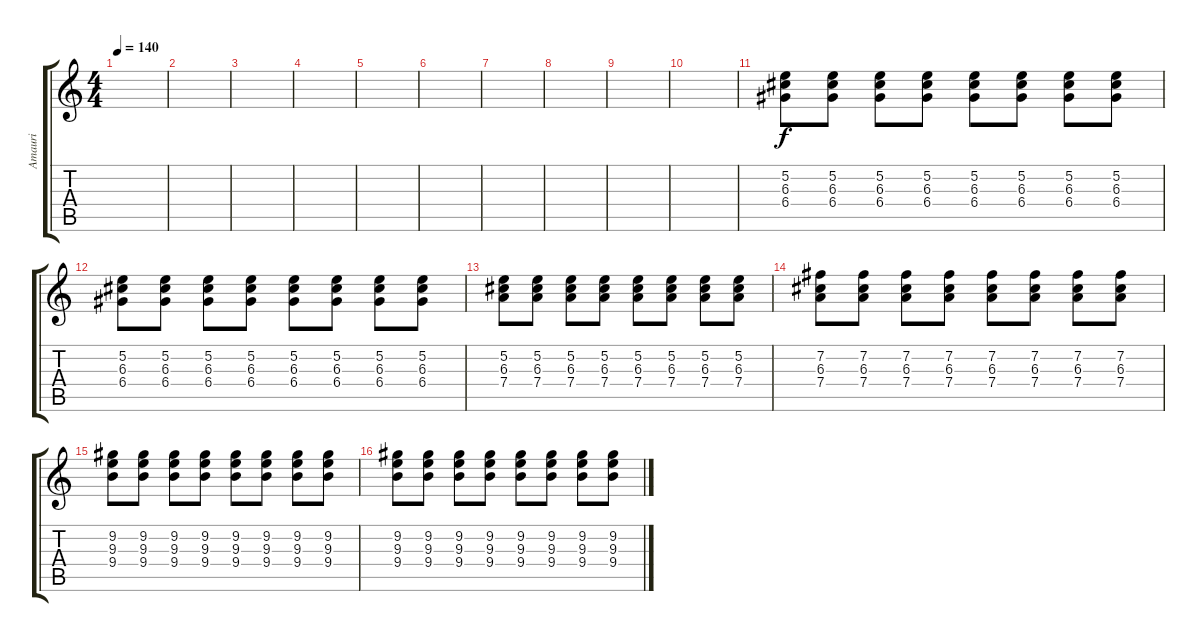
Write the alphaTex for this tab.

\track ("Amauri" "Amauri") {instrument electricguitarjazz}
\staff {score tabs}
\tuning (E4 B3 G3 D3 A2 E2) {hide}
\ts (4 4)
\tempo 140
\clef g2
\ks c
|
|
|
|
|
|
|
|
|
|
(5.2 6.3 6.4).8 (5.2 6.3 6.4).8 (5.2 6.3 6.4).8 (5.2 6.3 6.4).8 (5.2 6.3 6.4).8 (5.2 6.3 6.4).8 (5.2 6.3 6.4).8 (5.2 6.3 6.4).8 |
(5.2 6.3 6.4).8 (5.2 6.3 6.4).8 (5.2 6.3 6.4).8 (5.2 6.3 6.4).8 (5.2 6.3 6.4).8 (5.2 6.3 6.4).8 (5.2 6.3 6.4).8 (5.2 6.3 6.4).8 |
(5.2 6.3 7.4).8 (5.2 6.3 7.4).8 (5.2 6.3 7.4).8 (5.2 6.3 7.4).8 (5.2 6.3 7.4).8 (5.2 6.3 7.4).8 (5.2 6.3 7.4).8 (5.2 6.3 7.4).8 |
(7.2 6.3 7.4).8 (7.2 6.3 7.4).8 (7.2 6.3 7.4).8 (7.2 6.3 7.4).8 (7.2 6.3 7.4).8 (7.2 6.3 7.4).8 (7.2 6.3 7.4).8 (7.2 6.3 7.4).8 |
(9.2 9.3 9.4).8 (9.2 9.3 9.4).8 (9.2 9.3 9.4).8 (9.2 9.3 9.4).8 (9.2 9.3 9.4).8 (9.2 9.3 9.4).8 (9.2 9.3 9.4).8 (9.2 9.3 9.4).8 |
(9.2 9.3 9.4).8 (9.2 9.3 9.4).8 (9.2 9.3 9.4).8 (9.2 9.3 9.4).8 (9.2 9.3 9.4).8 (9.2 9.3 9.4).8 (9.2 9.3 9.4).8 (9.2 9.3 9.4).8
